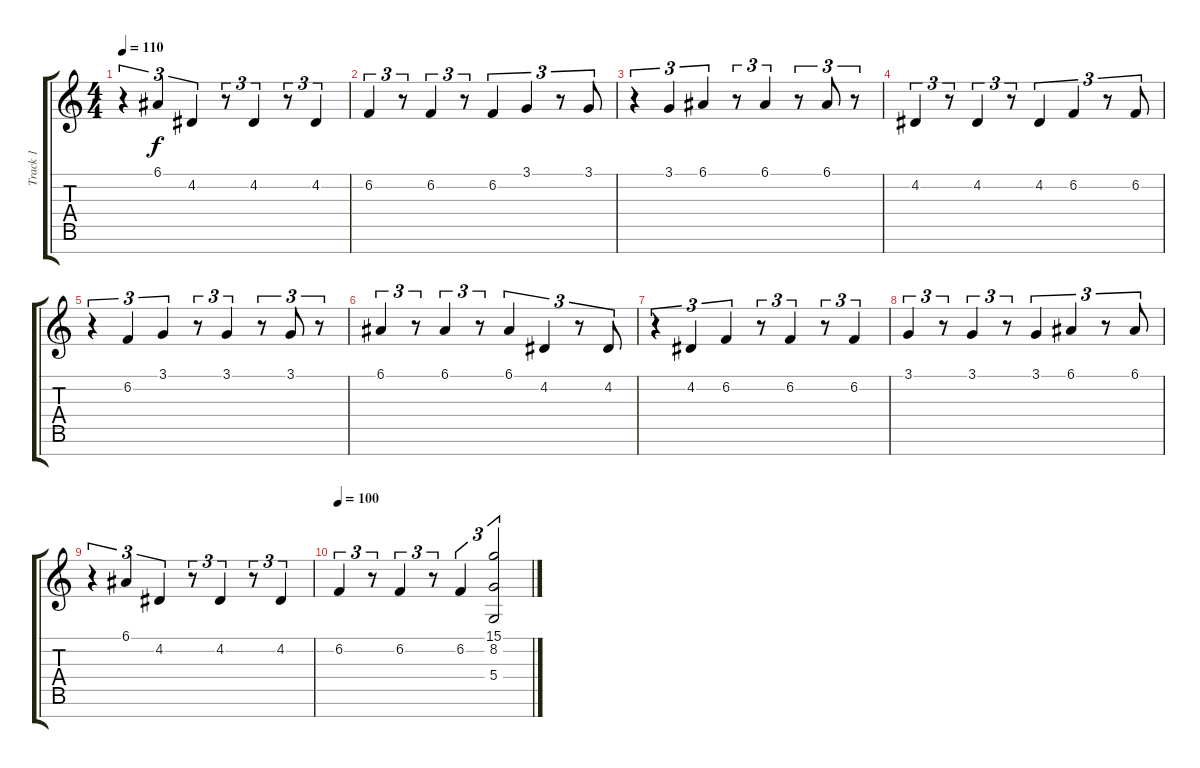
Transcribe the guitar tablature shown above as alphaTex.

\track ("Track 1" "Track 1") {instrument electricgrandpiano}
\staff {score tabs}
\tuning (E4 B3 G3 D3 A2 E2 B1) {hide}
\ts (4 4)
\tempo 110
\clef g2
\ks c
r.4{tu (3 2) dy f} 6.1.4{tu (3 2)} 4.2.4{tu (3 2)} r.8{tu (3 2)} 4.2.4{tu (3 2)} r.8{tu (3 2)} 4.2.4{tu (3 2)} |
6.2.4{tu (3 2)} r.8{tu (3 2)} 6.2.4{tu (3 2)} r.8{tu (3 2)} 6.2.4{tu (3 2)} 3.1.4{tu (3 2)} r.8{tu (3 2)} 3.1.8{tu (3 2)} |
r.4{tu (3 2)} 3.1.4{tu (3 2)} 6.1.4{tu (3 2)} r.8{tu (3 2)} 6.1.4{tu (3 2)} r.8{tu (3 2)} 6.1.8{tu (3 2)} r.8{tu (3 2)} |
4.2.4{tu (3 2)} r.8{tu (3 2)} 4.2.4{tu (3 2)} r.8{tu (3 2)} 4.2.4{tu (3 2)} 6.2.4{tu (3 2)} r.8{tu (3 2)} 6.2.8{tu (3 2)} |
r.4{tu (3 2)} 6.2.4{tu (3 2)} 3.1.4{tu (3 2)} r.8{tu (3 2)} 3.1.4{tu (3 2)} r.8{tu (3 2)} 3.1.8{tu (3 2)} r.8{tu (3 2)} |
6.1.4{tu (3 2)} r.8{tu (3 2)} 6.1.4{tu (3 2)} r.8{tu (3 2)} 6.1.4{tu (3 2)} 4.2.4{tu (3 2)} r.8{tu (3 2)} 4.2.8{tu (3 2)} |
r.4{tu (3 2)} 4.2.4{tu (3 2)} 6.2.4{tu (3 2)} r.8{tu (3 2)} 6.2.4{tu (3 2)} r.8{tu (3 2)} 6.2.4{tu (3 2)} |
3.1.4{tu (3 2)} r.8{tu (3 2)} 3.1.4{tu (3 2)} r.8{tu (3 2)} 3.1.4{tu (3 2)} 6.1.4{tu (3 2)} r.8{tu (3 2)} 6.1.8{tu (3 2)} |
r.4{tu (3 2)} 6.1.4{tu (3 2)} 4.2.4{tu (3 2)} r.8{tu (3 2)} 4.2.4{tu (3 2)} r.8{tu (3 2)} 4.2.4{tu (3 2)} |
\tempo 100
6.2.4{tu (3 2)} r.8{tu (3 2)} 6.2.4{tu (3 2)} r.8{tu (3 2)} 6.2.4{tu (3 2)} (15.1 8.2 5.4).2{tu (3 2)}
